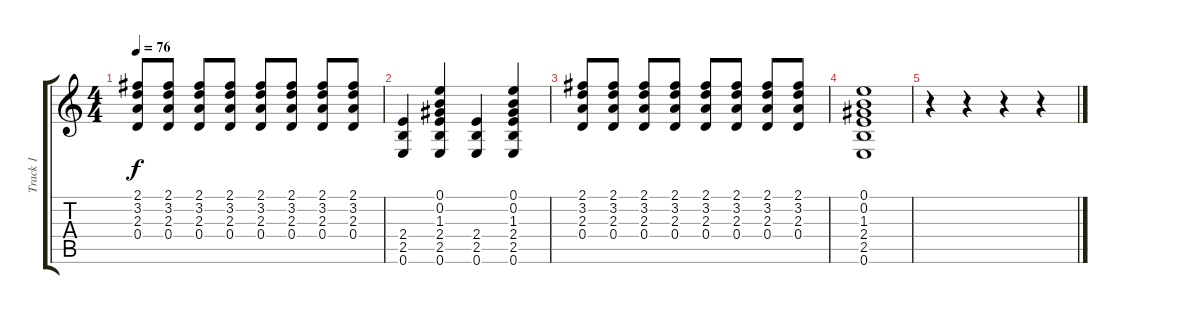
\track ("Track 1" "Track 1") {instrument distortionguitar}
\staff {score tabs}
\tuning (E4 B3 G3 D3 A2 E2) {hide}
\ts (4 4)
\tempo 76
\clef g2
\ks c
(2.1 3.2 2.3 0.4).8{dy f} (2.1 3.2 2.3 0.4).8 (2.1 3.2 2.3 0.4).8 (2.1 3.2 2.3 0.4).8 (2.1 3.2 2.3 0.4).8 (2.1 3.2 2.3 0.4).8 (2.1 3.2 2.3 0.4).8 (2.1 3.2 2.3 0.4).8 |
(2.4 2.5 0.6).4 (0.1 0.2 1.3 2.4 2.5 0.6).4 (2.4 2.5 0.6).4 (0.1 0.2 1.3 2.4 2.5 0.6).4 |
(2.1 3.2 2.3 0.4).8 (2.1 3.2 2.3 0.4).8 (2.1 3.2 2.3 0.4).8 (2.1 3.2 2.3 0.4).8 (2.1 3.2 2.3 0.4).8 (2.1 3.2 2.3 0.4).8 (2.1 3.2 2.3 0.4).8 (2.1 3.2 2.3 0.4).8 |
(0.1 0.2 1.3 2.4 2.5 0.6).1 |
r.4 r.4 r.4 r.4
